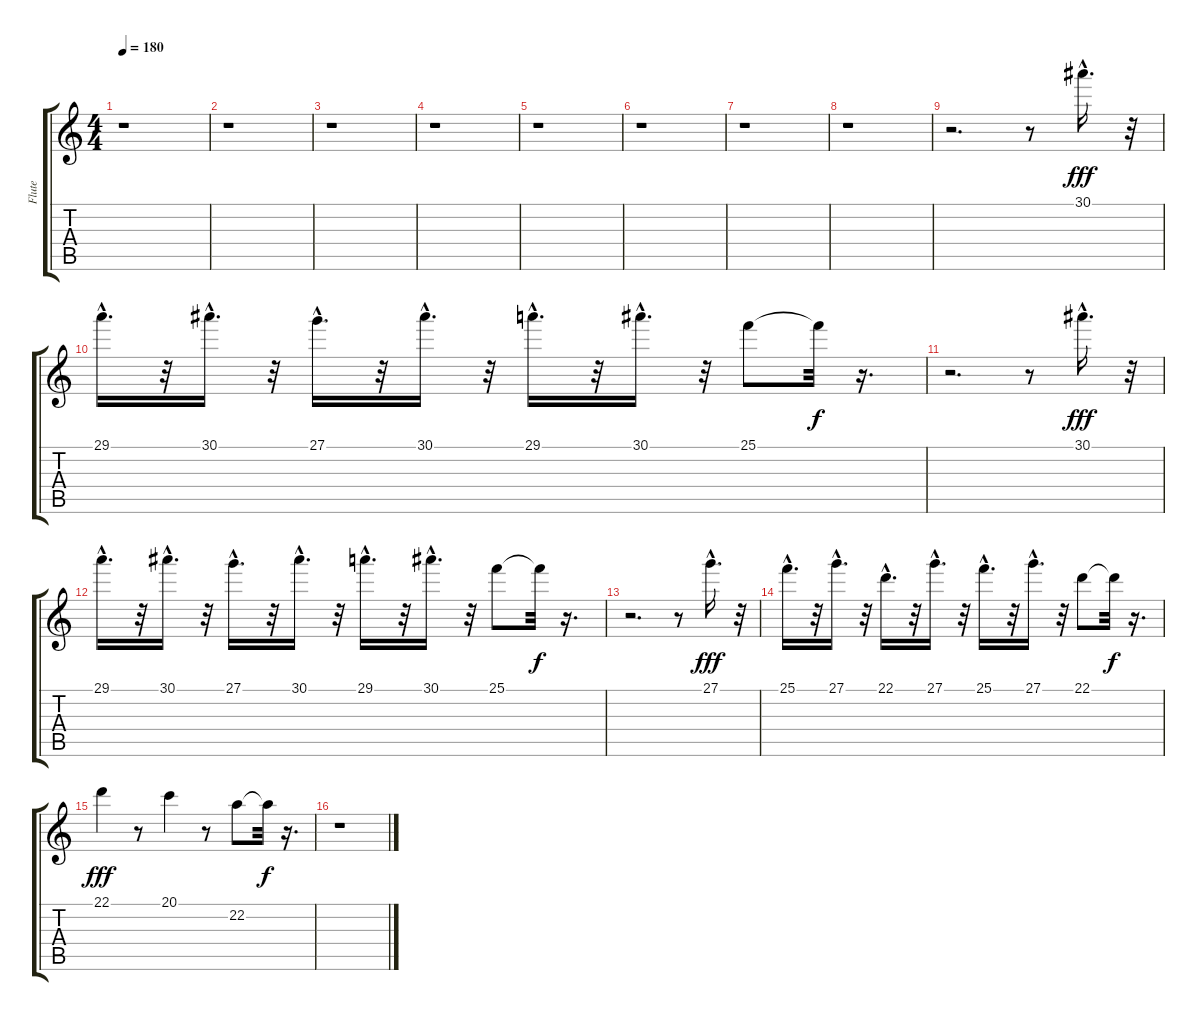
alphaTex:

\track ("Flute" "Flute") {instrument flute}
\staff {score tabs}
\tuning (E4 B3 G3 D3 A2 E2) {hide}
\ts (4 4)
\tempo 180
\clef g2
\ks c
r.1{dy f} |
r.1 |
r.1 |
r.1 |
r.1 |
r.1 |
r.1 |
r.1 |
r.2{d} r.8 30.1{hac}.16{d dy fff} r.32 |
29.1{hac}.16{d} r.32 30.1{hac}.16{d} r.32 27.1{hac}.16{d} r.32 30.1{hac}.16{d} r.32 29.1{hac}.16{d} r.32 30.1{hac}.16{d} r.32 25.1.8 25.1{t}.32{dy f} r.16{d} |
r.2{d} r.8 30.1{hac}.16{d dy fff} r.32 |
29.1{hac}.16{d} r.32 30.1{hac}.16{d} r.32 27.1{hac}.16{d} r.32 30.1{hac}.16{d} r.32 29.1{hac}.16{d} r.32 30.1{hac}.16{d} r.32 25.1.8 25.1{t}.32{dy f} r.16{d} |
r.2{d} r.8 27.1{hac}.16{d dy fff} r.32 |
25.1{hac}.16{d} r.32 27.1{hac}.16{d} r.32 22.1{hac}.16{d} r.32 27.1{hac}.16{d} r.32 25.1{hac}.16{d} r.32 27.1{hac}.16{d} r.32 22.1.8 22.1{t}.32{dy f} r.16{d} |
22.1.4{dy fff} r.8 20.1.4 r.8 22.2.8 22.2{t}.32{dy f} r.16{d} |
r.1
